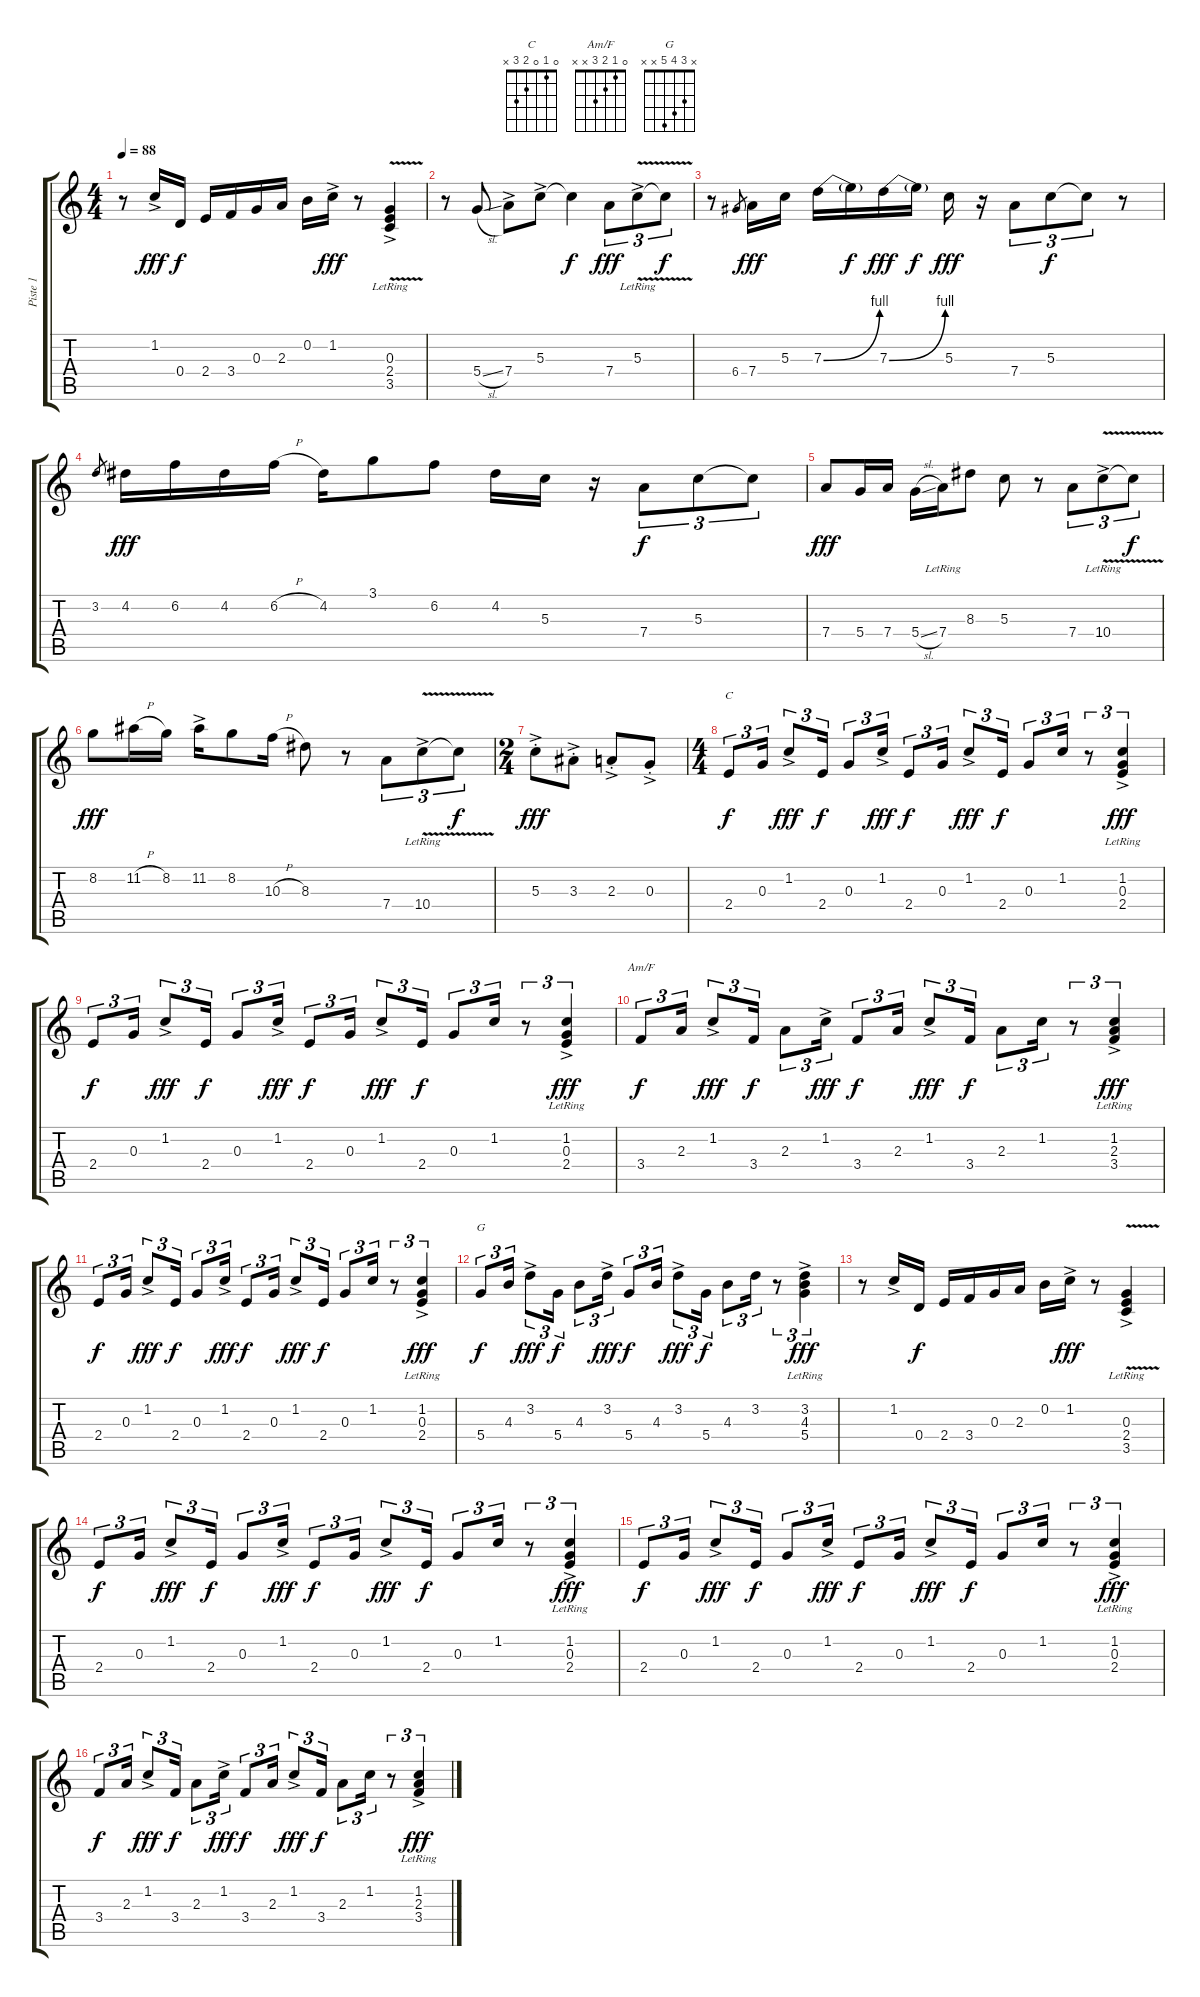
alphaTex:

\track ("Piste 1" "Piste 1") {instrument electricguitarjazz}
\staff {score tabs}
\tuning (E4 B3 G3 D3 A2 E2) {hide}
\chord ("C" 0 1 0 2 3 x)
\chord ("Am/F" 0 1 2 3 x x)
\chord ("G" x 3 4 5 x x)
\ts (4 4)
\tempo 88
\clef g2
\ks c
r.8{dy fff} 1.2{ac}.16 0.4.16{dy f} 2.4.16 3.4.16 0.3.16 2.3.16 0.2.16 1.2{ac}.16{dy fff} r.8 (0.3{v ac lr} 2.4{v ac lr} 3.5{v ac lr}).4 |
r.8 5.4{sl}.8 7.4{ac}.8 5.3{ac}.8 5.3{t}.4{dy f} 7.4.8{tu (3 2) dy fff} 5.3{v ac lr}.8{tu (3 2)} 5.3{t}.8{tu (3 2) dy f} |
r.8 6.4.8{gr} 7.4.16{dy fff} 5.3.16 7.3{be (bend 0 0 60 4)}.16 7.3{t}.16{dy f} 7.3{be (bend 0 0 60 4)}.16{dy fff} 7.3{t}.16{dy f} 5.3.16{dy fff} r.16 7.4.8{tu (3 2)} 5.3.8{tu (3 2) dy f} 5.3{t}.8{tu (3 2)} r.8 |
3.2.8{gr} 4.2.16{dy fff} 6.2.16 4.2.16 6.2{h}.16 4.2.16 3.1.8 6.2.8 4.2.16 5.3.16 r.16 7.4.8{tu (3 2) dy f} 5.3.8{tu (3 2)} 5.3{t}.8{tu (3 2)} |
7.4.8{dy fff} 5.4.16 7.4.16 5.4{sl}.16 7.4{lr}.16 8.3.8 5.3.8 r.8 7.4.8{tu (3 2)} 10.4{v ac lr}.8{tu (3 2)} 10.4{t}.8{tu (3 2) dy f} |
8.2.8{dy fff} 11.2{h}.16 8.2.16 11.2{ac}.16 8.2.8 10.3{h}.16 8.3.8 r.8 7.4.8{tu (3 2)} 10.4{v ac lr}.8{tu (3 2)} 10.4{t}.8{tu (3 2) dy f} |
\ts (2 4)
5.3{ac st}.8{dy fff} 3.3{ac st}.8 2.3{ac st}.8 0.3{ac st}.8 |
\ts (4 4)
2.4.8{tu (3 2) ch "C" dy f} 0.3.16{tu (3 2)} 1.2{ac}.8{tu (3 2) dy fff} 2.4.16{tu (3 2) dy f} 0.3.8{tu (3 2)} 1.2{ac}.16{tu (3 2) dy fff} 2.4.8{tu (3 2) dy f} 0.3.16{tu (3 2)} 1.2{ac}.8{tu (3 2) dy fff} 2.4.16{tu (3 2) dy f} 0.3.8{tu (3 2)} 1.2.16{tu (3 2)} r.8{tu (3 2)} (1.2{ac lr} 0.3{lr} 2.4{lr}).4{tu (3 2) dy fff} |
2.4.8{tu (3 2) dy f} 0.3.16{tu (3 2)} 1.2{ac}.8{tu (3 2) dy fff} 2.4.16{tu (3 2) dy f} 0.3.8{tu (3 2)} 1.2{ac}.16{tu (3 2) dy fff} 2.4.8{tu (3 2) dy f} 0.3.16{tu (3 2)} 1.2{ac}.8{tu (3 2) dy fff} 2.4.16{tu (3 2) dy f} 0.3.8{tu (3 2)} 1.2.16{tu (3 2)} r.8{tu (3 2)} (1.2{ac lr} 0.3{lr} 2.4{lr}).4{tu (3 2) dy fff} |
3.4.8{tu (3 2) ch "Am/F" dy f} 2.3.16{tu (3 2)} 1.2{ac}.8{tu (3 2) dy fff} 3.4.16{tu (3 2) dy f} 2.3.8{tu (3 2)} 1.2{ac}.16{tu (3 2) dy fff} 3.4.8{tu (3 2) dy f} 2.3.16{tu (3 2)} 1.2{ac}.8{tu (3 2) dy fff} 3.4.16{tu (3 2) dy f} 2.3.8{tu (3 2)} 1.2.16{tu (3 2)} r.8{tu (3 2)} (1.2{ac lr} 2.3{lr} 3.4{lr}).4{tu (3 2) dy fff} |
2.4.8{tu (3 2) dy f} 0.3.16{tu (3 2)} 1.2{ac}.8{tu (3 2) dy fff} 2.4.16{tu (3 2) dy f} 0.3.8{tu (3 2)} 1.2{ac}.16{tu (3 2) dy fff} 2.4.8{tu (3 2) dy f} 0.3.16{tu (3 2)} 1.2{ac}.8{tu (3 2) dy fff} 2.4.16{tu (3 2) dy f} 0.3.8{tu (3 2)} 1.2.16{tu (3 2)} r.8{tu (3 2)} (1.2{ac lr} 0.3{lr} 2.4{lr}).4{tu (3 2) dy fff} |
5.4.8{tu (3 2) ch "G" dy f} 4.3.16{tu (3 2)} 3.2{ac}.8{tu (3 2) dy fff} 5.4.16{tu (3 2) dy f} 4.3.8{tu (3 2)} 3.2{ac}.16{tu (3 2) dy fff} 5.4.8{tu (3 2) dy f} 4.3.16{tu (3 2)} 3.2{ac}.8{tu (3 2) dy fff} 5.4.16{tu (3 2) dy f} 4.3.8{tu (3 2)} 3.2.16{tu (3 2)} r.8{tu (3 2)} (3.2{ac lr} 4.3{lr} 5.4{lr}).4{tu (3 2) dy fff} |
r.8 1.2{ac}.16 0.4.16{dy f} 2.4.16 3.4.16 0.3.16 2.3.16 0.2.16 1.2{ac}.16{dy fff} r.8 (0.3{v ac lr} 2.4{v ac lr} 3.5{v ac lr}).4 |
2.4.8{tu (3 2) dy f} 0.3.16{tu (3 2)} 1.2{ac}.8{tu (3 2) dy fff} 2.4.16{tu (3 2) dy f} 0.3.8{tu (3 2)} 1.2{ac}.16{tu (3 2) dy fff} 2.4.8{tu (3 2) dy f} 0.3.16{tu (3 2)} 1.2{ac}.8{tu (3 2) dy fff} 2.4.16{tu (3 2) dy f} 0.3.8{tu (3 2)} 1.2.16{tu (3 2)} r.8{tu (3 2)} (1.2{ac lr} 0.3{lr} 2.4{lr}).4{tu (3 2) dy fff} |
2.4.8{tu (3 2) dy f} 0.3.16{tu (3 2)} 1.2{ac}.8{tu (3 2) dy fff} 2.4.16{tu (3 2) dy f} 0.3.8{tu (3 2)} 1.2{ac}.16{tu (3 2) dy fff} 2.4.8{tu (3 2) dy f} 0.3.16{tu (3 2)} 1.2{ac}.8{tu (3 2) dy fff} 2.4.16{tu (3 2) dy f} 0.3.8{tu (3 2)} 1.2.16{tu (3 2)} r.8{tu (3 2)} (1.2{ac lr} 0.3{lr} 2.4{lr}).4{tu (3 2) dy fff} |
3.4.8{tu (3 2) dy f} 2.3.16{tu (3 2)} 1.2{ac}.8{tu (3 2) dy fff} 3.4.16{tu (3 2) dy f} 2.3.8{tu (3 2)} 1.2{ac}.16{tu (3 2) dy fff} 3.4.8{tu (3 2) dy f} 2.3.16{tu (3 2)} 1.2{ac}.8{tu (3 2) dy fff} 3.4.16{tu (3 2) dy f} 2.3.8{tu (3 2)} 1.2.16{tu (3 2)} r.8{tu (3 2)} (1.2{ac lr} 2.3{lr} 3.4{lr}).4{tu (3 2) dy fff}
